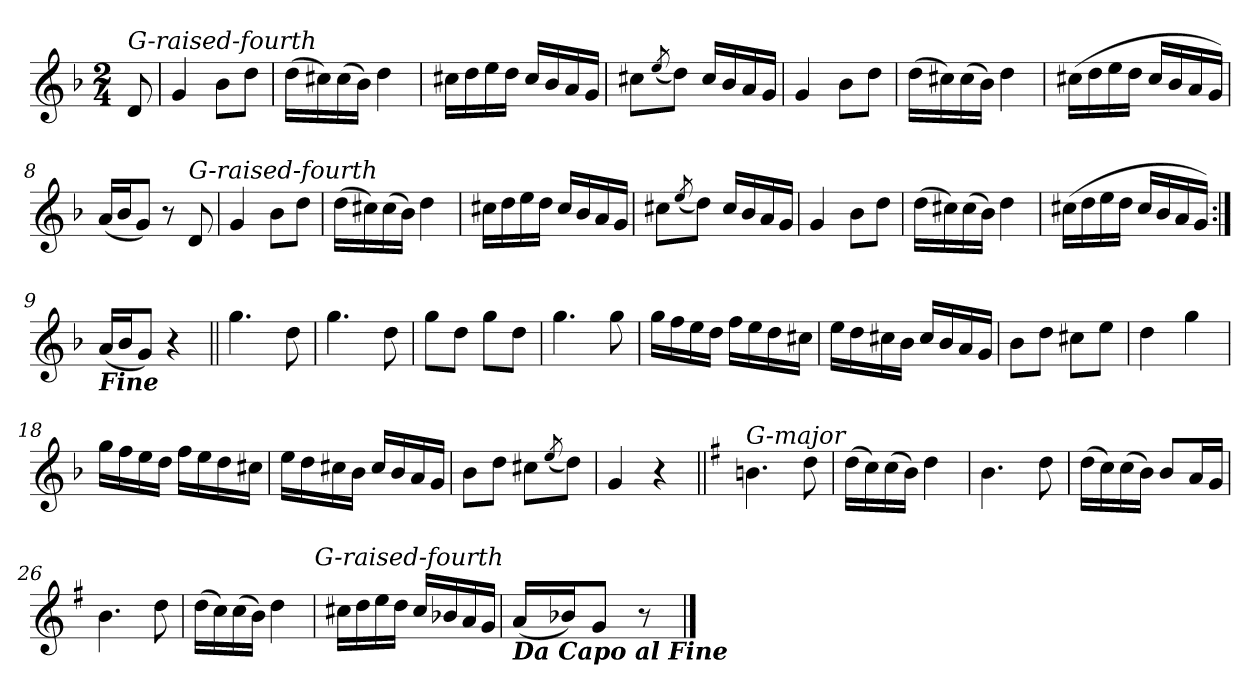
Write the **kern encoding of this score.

**kern
*part1
*staff1
*clefG2
*k[b-]
*G:dor
*M2/4
=
!LO:TX:a:i:t=G-raised-fourth
8d
=1
4g
8b-L
8ddJ
=2
(16ddLL
16cc#X)
(16cc#
16b-JJ)
4dd
=3
16cc#XLL
16dd
16ee
16ddJJ
16cc#LL
16b-
16a
16gJJ
=4
8cc#XL
(8qee/
8ddJ)
16cc#LL
16b-
16a
16gJJ
=5
4g
8b-L
8ddJ
=6
(16ddLL
16cc#X)
(16cc#
16b-JJ)
4dd
=7
(16cc#XLL
16dd
16ee
16ddJJ
16cc#LL
16b-
16a
16gJJ)
=8
(16aLL
16b-J
8gJ)
8r
!LO:TX:a:i:t=G-raised-fourth
8d
=1
4g
8b-L
8ddJ
=2
(16ddLL
16cc#X)
(16cc#
16b-JJ)
4dd
=3
16cc#XLL
16dd
16ee
16ddJJ
16cc#LL
16b-
16a
16gJJ
=4
8cc#XL
(8qee/
8ddJ)
16cc#LL
16b-
16a
16gJJ
=5
4g
8b-L
8ddJ
=6
(16ddLL
16cc#X)
(16cc#
16b-JJ)
4dd
=7
(16cc#XLL
16dd
16ee
16ddJJ
16cc#LL
16b-
16a
16gJJ)
=9:|!
!LO:TX:b:Bi:t=Fine
(16aLL
16b-J
8gJ)
4r
=10||
4.gg
8dd
=11
4.gg
8dd
=12
8ggL
8ddJ
8ggL
8ddJ
=13
4.gg
8gg
=14
16ggLL
16ff
16ee
16ddJJ
16ffLL
16ee
16dd
16cc#XJJ
=15
16eeLL
16dd
16cc#X
16b-JJ
16cc#LL
16b-
16a
16gJJ
=16
8b-L
8ddJ
8cc#XL
8eeJ
=17
4dd
4gg
=18
16ggLL
16ff
16ee
16ddJJ
16ffLL
16ee
16dd
16cc#XJJ
=19
16eeLL
16dd
16cc#X
16b-JJ
16cc#LL
16b-
16a
16gJJ
=20
8b-L
8ddJ
8cc#XL
(8qee/
8ddJ)
=21
4g
4r
=22||
*k[f#]
!LO:TX:a:i:t=G-major
4.bn
8dd
=23
(16ddLL
16cc)
(16cc
16bJJ)
4dd
=24
4.b
8dd
=25
(16ddLL
16cc)
(16cc
16bJJ)
8bL
16aL
16gJJ
=26
4.b
8dd
=27
(16ddLL
16cc)
(16cc
16bJJ)
4dd
!LO:TX:a:i:t=G-raised-fourth
=28
16cc#XLL
16dd
16ee
16ddJJ
16cc#LL
16b-X
16a
16gJJ
=29
!LO:TX:b:Bi:t=Da Capo al Fine
(16aLL
16b-XJ)
8gJ
8r
==
*-
